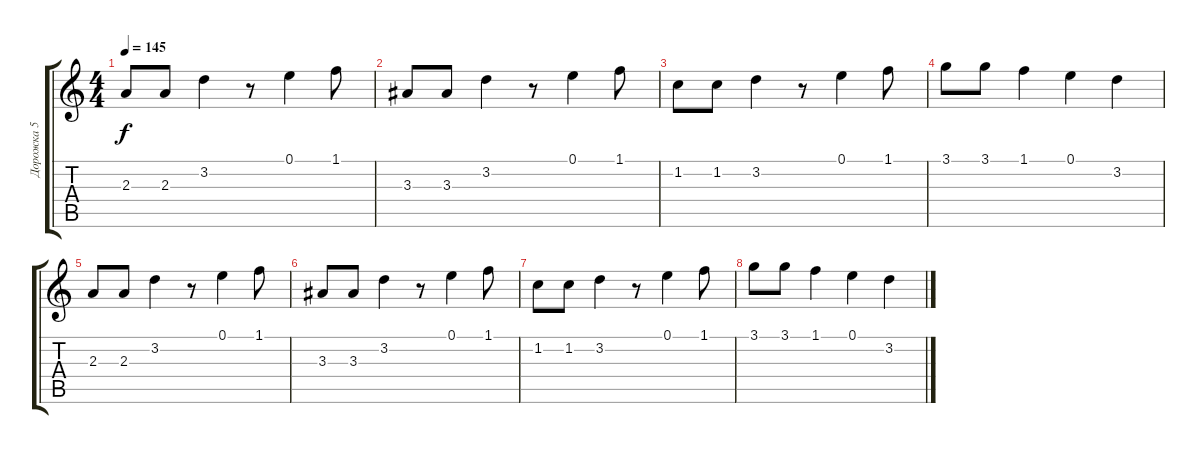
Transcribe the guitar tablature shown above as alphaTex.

\track ("Дорожка 5" "Дорожка 5") {instrument distortionguitar}
\staff {score tabs}
\tuning (E4 B3 G3 D3 A2 E2) {hide}
\ts (4 4)
\tempo 145
\clef g2
\ks c
2.3.8{dy f} 2.3.8 3.2.4 r.8 0.1.4 1.1.8 |
3.3.8 3.3.8 3.2.4 r.8 0.1.4 1.1.8 |
1.2.8 1.2.8 3.2.4 r.8 0.1.4 1.1.8 |
3.1.8 3.1.8 1.1.4 0.1.4 3.2.4 |
2.3.8 2.3.8 3.2.4 r.8 0.1.4 1.1.8 |
3.3.8 3.3.8 3.2.4 r.8 0.1.4 1.1.8 |
1.2.8 1.2.8 3.2.4 r.8 0.1.4 1.1.8 |
3.1.8 3.1.8 1.1.4 0.1.4 3.2.4
